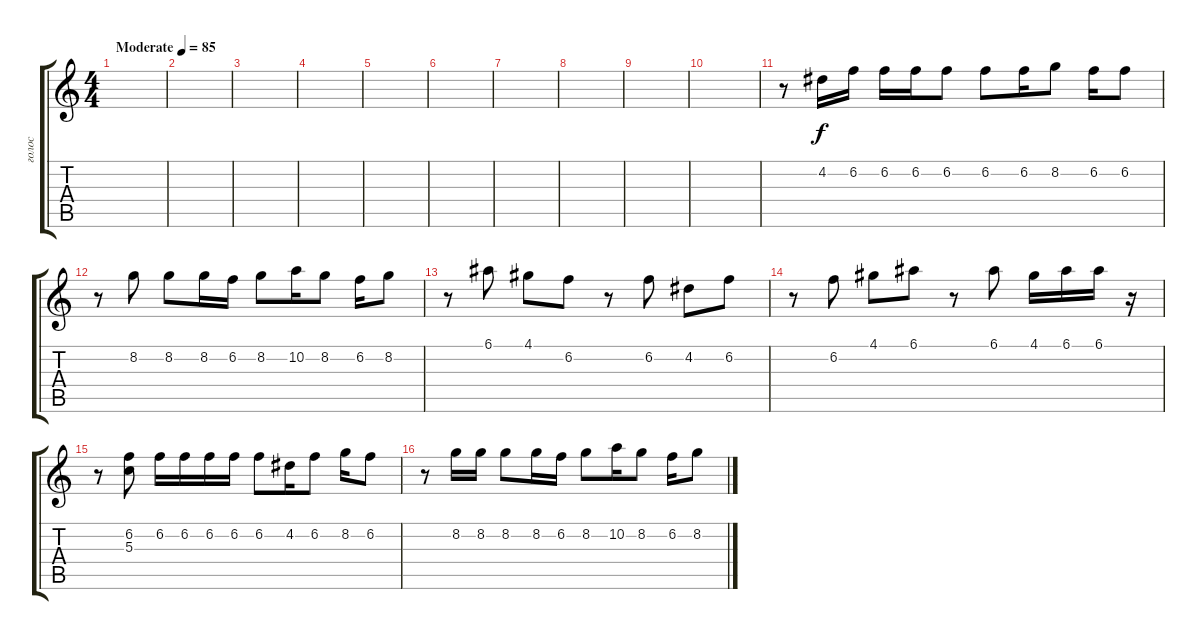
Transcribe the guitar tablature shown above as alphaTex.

\track ("голос" "голос") {instrument distortionguitar}
\staff {score tabs}
\tuning (E4 B3 G3 D3 A2 E2) {hide}
\ts (4 4)
\tempo (85 "Moderate")
\clef g2
\ks c
|
|
|
|
|
|
|
|
|
|
r.8 4.2.16 6.2.16 6.2.16 6.2.16 6.2.8 6.2.8 6.2.16 8.2.8 6.2.16 6.2.8 |
r.8 8.2.8 8.2.8 8.2.16 6.2.16 8.2.8 10.2.16 8.2.8 6.2.16 8.2.8 |
r.8 6.1.8 4.1.8 6.2.8 r.8 6.2.8 4.2.8 6.2.8 |
r.8 6.2.8 4.1.8 6.1.8 r.8 6.1.8 4.1.16 6.1.16 6.1.16 r.16 |
r.8 (6.2 5.3).8 6.2.16 6.2.16 6.2.16 6.2.16 6.2.8 4.2.16 6.2.8 8.2.16 6.2.8 |
r.8 8.2.16 8.2.16 8.2.8 8.2.16 6.2.16 8.2.8 10.2.16 8.2.8 6.2.16 8.2.8
